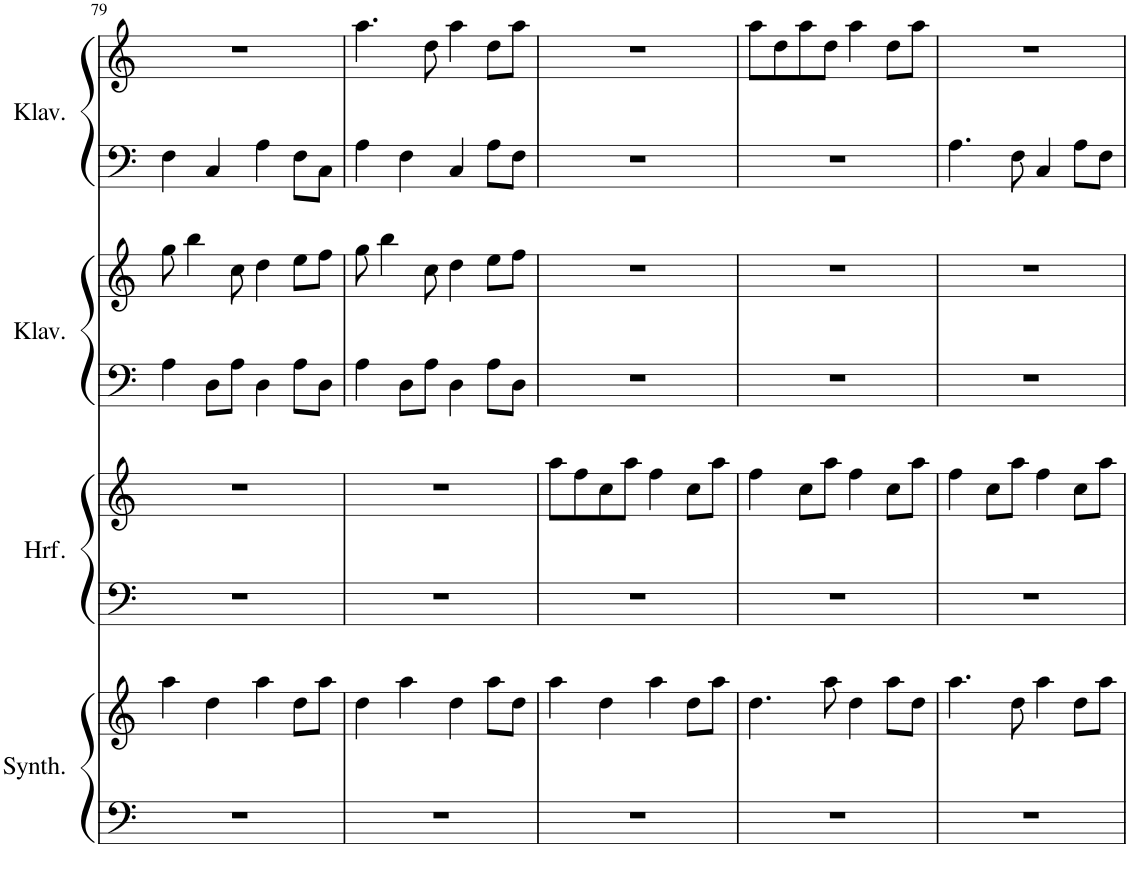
**kern	**kern	**kern	**kern	**kern	**kern	**kern	**kern
*part4	*part4	*part3	*part3	*part2	*part2	*part1	*part1
*staff8	*staff7	*staff6	*staff5	*staff4	*staff3	*staff2	*staff1
*I"Pad Synthesizer, Warm Pad	*	*I"Harfe, Harp	*	*I"Klavier, Piano	*	*I"Klavier, Piano	*
*I'Synth.	*	*I'Hrf.	*	*I'Klav.	*	*I'Klav.	*
!!LO:PB:g=z
*clefF4	*clefG2	*clefF4	*clefG2	*clefF4	*clefG2	*clefF4	*clefG2
*k[]	*k[]	*k[]	*k[]	*k[]	*k[]	*k[]	*k[]
*M4/4	*M4/4	*M4/4	*M4/4	*M4/4	*M4/4	*M4/4	*M4/4
=79	=79	=79	=79	=79	=79	=79	=79
1r	4aa\	1r	1r	4A\	8gg\	4F\	1r
.	.	.	.	.	4bb\	.	.
.	4dd\	.	.	8D\L	.	4C/	.
.	.	.	.	8A\J	8cc\	.	.
.	4aa\	.	.	4D\	4dd\	4A\	.
.	8dd\L	.	.	8A\L	8ee\L	8F\L	.
.	8aa\J	.	.	8D\J	8ff\J	8C\J	.
=80	=80	=80	=80	=80	=80	=80	=80
1r	4dd\	1r	1r	4A\	8gg\	4A\	4.aa\
.	.	.	.	.	4bb\	.	.
.	4aa\	.	.	8D\L	.	4F\	.
.	.	.	.	8A\J	8cc\	.	8dd\
.	4dd\	.	.	4D\	4dd\	4C/	4aa\
.	8aa\L	.	.	8A\L	8ee\L	8A\L	8dd\L
.	8dd\J	.	.	8D\J	8ff\J	8F\J	8aa\J
=81	=81	=81	=81	=81	=81	=81	=81
1r	4aa\	1r	8aa\L	1r	1r	1r	1r
.	.	.	8ff\	.	.	.	.
.	4dd\	.	8cc\	.	.	.	.
.	.	.	8aa\J	.	.	.	.
.	4aa\	.	4ff\	.	.	.	.
.	8dd\L	.	8cc\L	.	.	.	.
.	8aa\J	.	8aa\J	.	.	.	.
=82	=82	=82	=82	=82	=82	=82	=82
1r	4.dd\	1r	4ff\	1r	1r	1r	8aa\L
.	.	.	.	.	.	.	8dd\
.	.	.	8cc\L	.	.	.	8aa\
.	8aa\	.	8aa\J	.	.	.	8dd\J
.	4dd\	.	4ff\	.	.	.	4aa\
.	8aa\L	.	8cc\L	.	.	.	8dd\L
.	8dd\J	.	8aa\J	.	.	.	8aa\J
=83	=83	=83	=83	=83	=83	=83	=83
1r	4.aa\	1r	4ff\	1r	1r	4.A\	1r
.	.	.	8cc\L	.	.	.	.
.	8dd\	.	8aa\J	.	.	8F\	.
.	4aa\	.	4ff\	.	.	4C/	.
.	8dd\L	.	8cc\L	.	.	8A\L	.
.	8aa\J	.	8aa\J	.	.	8F\J	.
=	=	=	=	=	=	=	=
*-	*-	*-	*-	*-	*-	*-	*-
